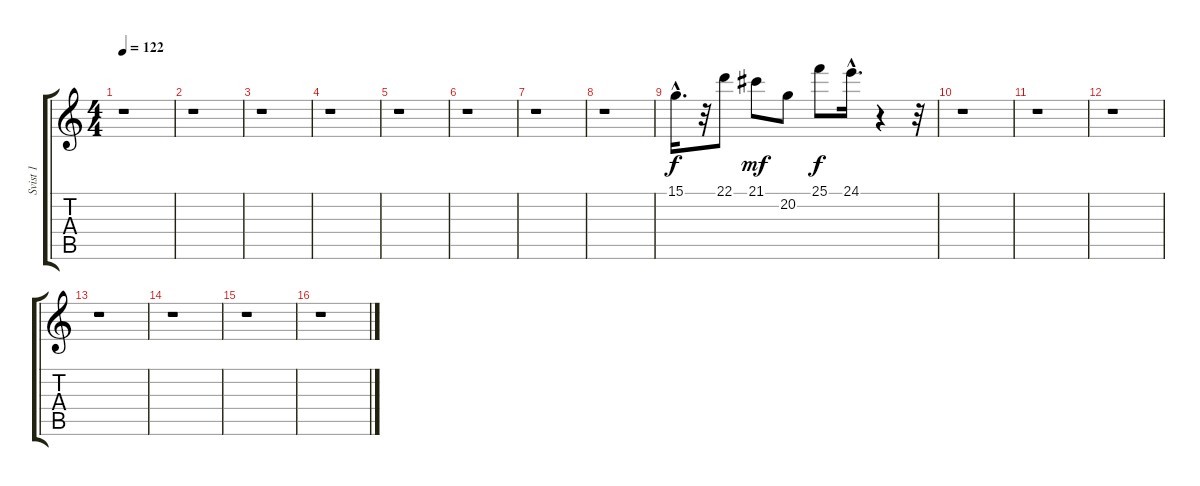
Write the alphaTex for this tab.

\track ("Svist 1" "Svist 1") {instrument whistle}
\staff {score tabs}
\tuning (E4 B3 G3 D3 A2 E2) {hide}
\ts (4 4)
\tempo 122
\clef g2
\ks c
r.1{dy f} |
r.1 |
r.1 |
r.1 |
r.1 |
r.1 |
r.1 |
r.1 |
15.1{hac}.16{d} r.32 22.1.8 21.1.8{dy mf} 20.2.8 25.1.8{dy f} 24.1{hac}.16{d} r.4 r.32 |
r.1 |
r.1 |
r.1 |
r.1 |
r.1 |
r.1 |
r.1
